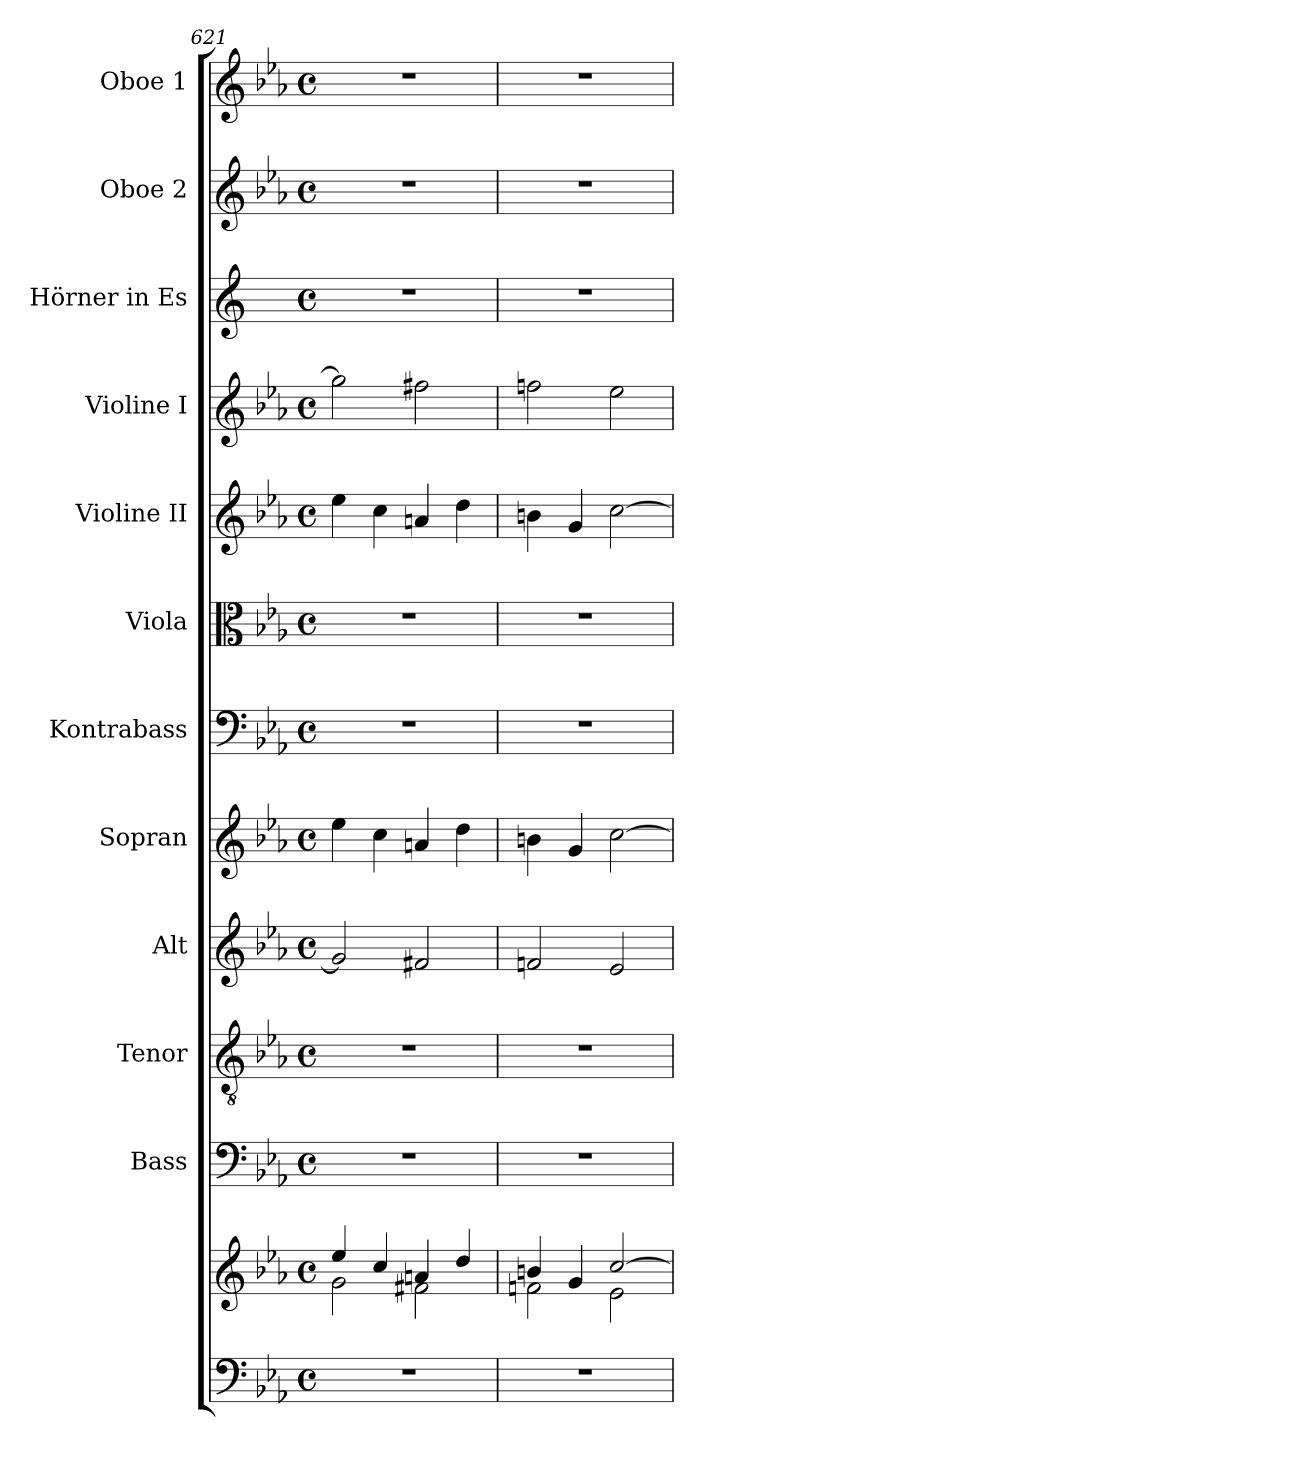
**kern	**kern	**kern	**kern	**kern	**kern	**kern	**kern	**kern	**kern	**kern	**kern	**kern
*part12	*part12	*part11	*part10	*part9	*part8	*part7	*part6	*part5	*part4	*part3	*part2	*part1
*staff13	*staff12	*staff11	*staff10	*staff9	*staff8	*staff7	*staff6	*staff5	*staff4	*staff3	*staff2	*staff1
*	*	*I"Bass	*I"Tenor	*I"Alt	*I"Sopran	*I"Kontrabass	*I"Viola	*I"Violine II	*I"Violine I	*I"Hörner in Es	*I"Oboe 2	*I"Oboe 1
*	*	*I'B.	*I'T.	*I'A.	*I'S.	*I'Kb.	*I'Vla.	*I'Vl. II	*I'Vl. I	*	*I'Ob. 2	*I'Ob. 1
*clefF4	*clefG2	*clefF4	*clefGv2	*clefG2	*clefG2	*clefF4	*clefC3	*clefG2	*clefG2	*clefG2	*clefG2	*clefG2
*	*	*	*	*	*	*ITrd7c12	*	*	*	*ITrd5c9	*	*
*k[b-e-a-]	*k[b-e-a-]	*k[b-e-a-]	*k[b-e-a-]	*k[b-e-a-]	*k[b-e-a-]	*k[b-e-a-]	*k[b-e-a-]	*k[b-e-a-]	*k[b-e-a-]	*k[b-e-a-]	*k[b-e-a-]	*k[b-e-a-]
*E-:	*E-:	*E-:	*E-:	*E-:	*E-:	*E-:	*E-:	*E-:	*E-:	*E-:	*E-:	*E-:
*M4/4	*M4/4	*M4/4	*M4/4	*M4/4	*M4/4	*M4/4	*M4/4	*M4/4	*M4/4	*M4/4	*M4/4	*M4/4
*met(c)	*met(c)	*met(c)	*met(c)	*met(c)	*met(c)	*met(c)	*met(c)	*met(c)	*met(c)	*met(c)	*met(c)	*met(c)
=621	=621	=621	=621	=621	=621	=621	=621	=621	=621	=621	=621	=621
*	*^	*	*	*	*	*	*	*	*	*	*	*
1r	4ee-/	2g\	1r	1r	2g/]	4ee-\	1r	1r	4ee-\	2gg\]	1r	1r	1r
.	4cc/	.	.	.	.	4cc\	.	.	4cc\	.	.	.	.
.	4an/	2f#X\	.	.	2f#X/	4an/	.	.	4an/	2ff#X\	.	.	.
.	4dd/	.	.	.	.	4dd\	.	.	4dd\	.	.	.	.
!!LO:PB:g=z
=622	=622	=622	=622	=622	=622	=622	=622	=622	=622	=622	=622	=622	=622
1r	4bn/	2fn\	1r	1r	2fn/	4bn\	1r	1r	4bn\	2ffn\	1r	1r	1r
.	4g/	.	.	.	.	4g/	.	.	4g/	.	.	.	.
.	[>2cc/	2e-\	.	.	2e-/	[2cc\	.	.	[2cc\	2ee-\	.	.	.
*	*v	*v	*	*	*	*	*	*	*	*	*	*	*
=	=	=	=	=	=	=	=	=	=	=	=	=
*-	*-	*-	*-	*-	*-	*-	*-	*-	*-	*-	*-	*-
